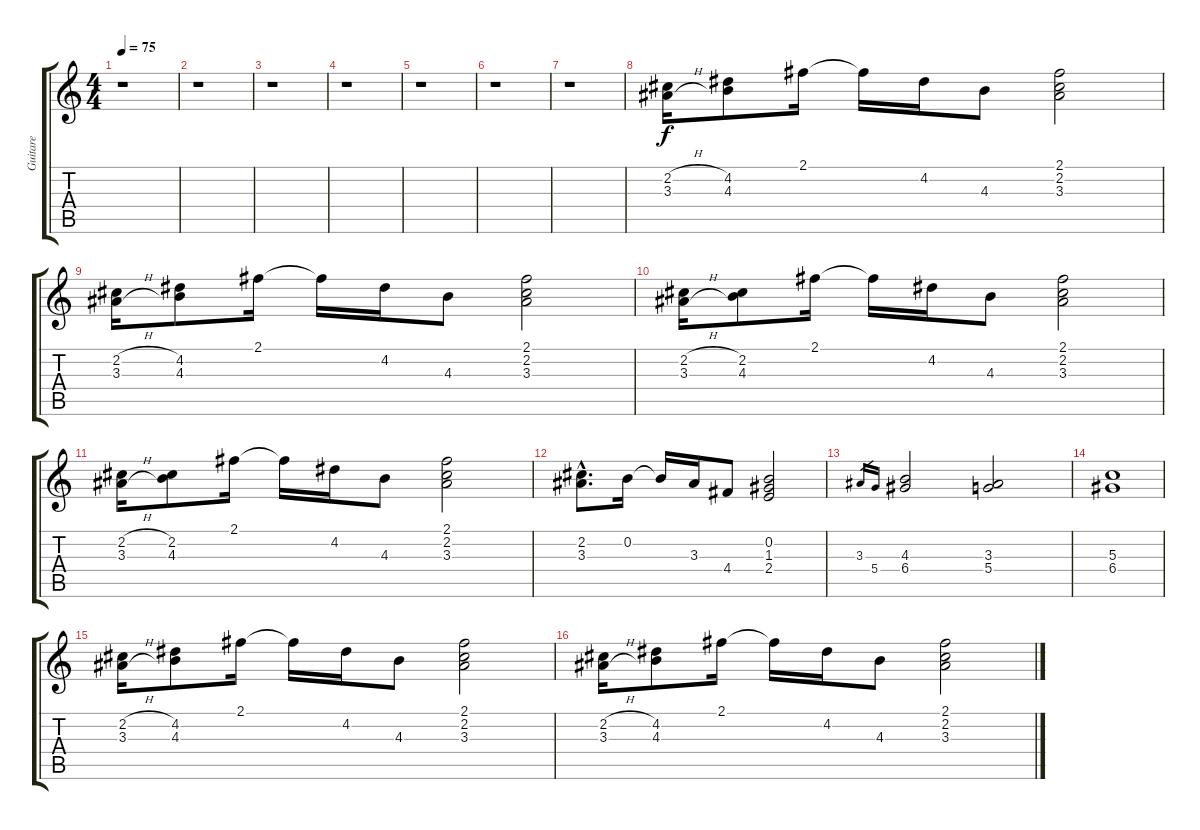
\track ("Guitare" "Guitare") {instrument electricguitarclean}
\staff {score tabs}
\tuning (E4 B3 G3 D3 A2 E2) {hide}
\ts (4 4)
\tempo 75
\clef g2
\ks c
r.1{dy f instrument electricguitarclean} |
r.1 |
r.1 |
r.1 |
r.1 |
r.1 |
r.1 |
(2.2{h} 3.3{h}).16 (4.2 4.3).8 2.1.16 2.1{t}.16 4.2.16 4.3.8 (2.1 2.2 3.3).2 |
(2.2{h} 3.3{h}).16 (4.2 4.3).8 2.1.16 2.1{t}.16 4.2.16 4.3.8 (2.1 2.2 3.3).2 |
(2.2{h} 3.3{h}).16 (2.2 4.3).8 2.1.16 2.1{t}.16 4.2.16 4.3.8 (2.1 2.2 3.3).2 |
(2.2{h} 3.3{h}).16 (2.2 4.3).8 2.1.16 2.1{t}.16 4.2.16 4.3.8 (2.1 2.2 3.3).2 |
(2.2{hac} 3.3{hac}).8{d} 0.2.16 0.2{t}.16 3.3.16 4.4.8 (0.2 1.3 2.4).2 |
3.3.16{gr} 5.4.16{gr} (4.3 6.4).2 (3.3 5.4).2 |
(5.3 6.4).1 |
(2.2{h} 3.3{h}).16 (4.2 4.3).8 2.1.16 2.1{t}.16 4.2.16 4.3.8 (2.1 2.2 3.3).2 |
(2.2{h} 3.3{h}).16 (4.2 4.3).8 2.1.16 2.1{t}.16 4.2.16 4.3.8 (2.1 2.2 3.3).2
